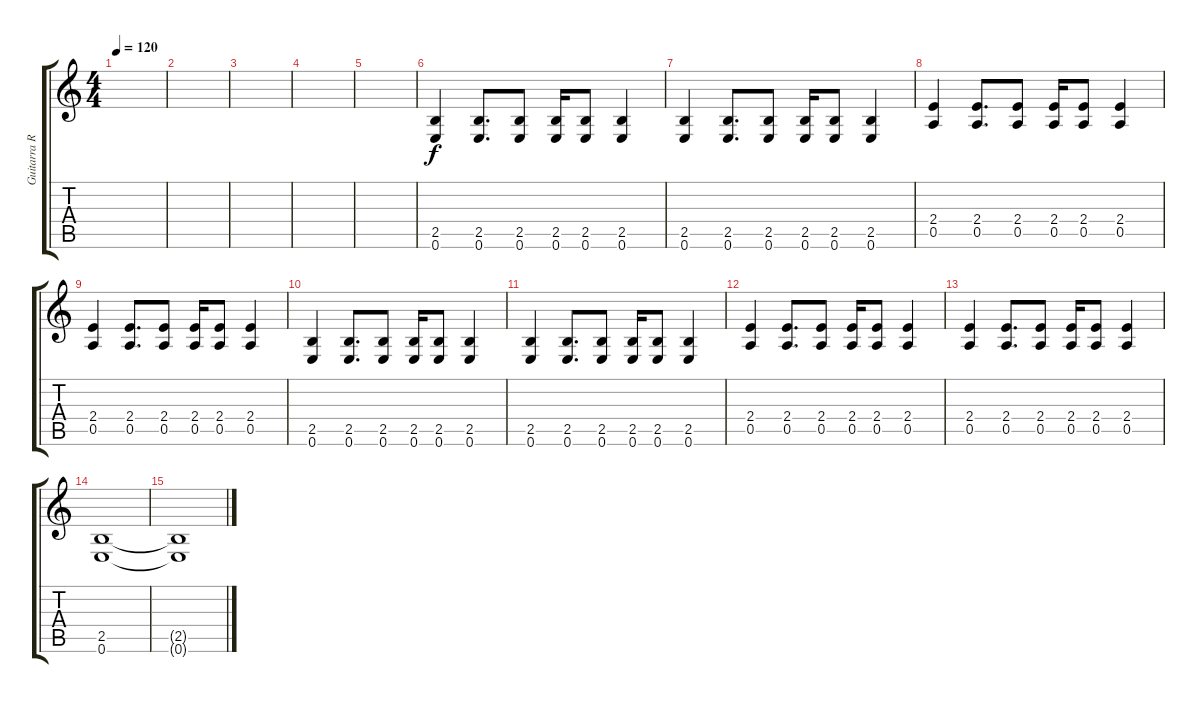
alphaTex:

\track ("Guitarra Ritmica" "Guitarra R") {instrument distortionguitar}
\staff {score tabs}
\tuning (E4 B3 G3 D3 A2 E2) {hide}
\ts (4 4)
\tempo 120
\clef g2
\ks c
|
|
|
|
|
(2.5 0.6).4 (2.5 0.6).8{d} (2.5 0.6).8 (2.5 0.6).16 (2.5 0.6).8 (2.5 0.6).4 |
(2.5 0.6).4 (2.5 0.6).8{d} (2.5 0.6).8 (2.5 0.6).16 (2.5 0.6).8 (2.5 0.6).4 |
(2.4 0.5).4 (2.4 0.5).8{d} (2.4 0.5).8 (2.4 0.5).16 (2.4 0.5).8 (2.4 0.5).4 |
(2.4 0.5).4 (2.4 0.5).8{d} (2.4 0.5).8 (2.4 0.5).16 (2.4 0.5).8 (2.4 0.5).4 |
(2.5 0.6).4 (2.5 0.6).8{d} (2.5 0.6).8 (2.5 0.6).16 (2.5 0.6).8 (2.5 0.6).4 |
(2.5 0.6).4 (2.5 0.6).8{d} (2.5 0.6).8 (2.5 0.6).16 (2.5 0.6).8 (2.5 0.6).4 |
(2.4 0.5).4 (2.4 0.5).8{d} (2.4 0.5).8 (2.4 0.5).16 (2.4 0.5).8 (2.4 0.5).4 |
(2.4 0.5).4 (2.4 0.5).8{d} (2.4 0.5).8 (2.4 0.5).16 (2.4 0.5).8 (2.4 0.5).4 |
(2.5 0.6).1 |
(2.5{t} 0.6{t}).1
